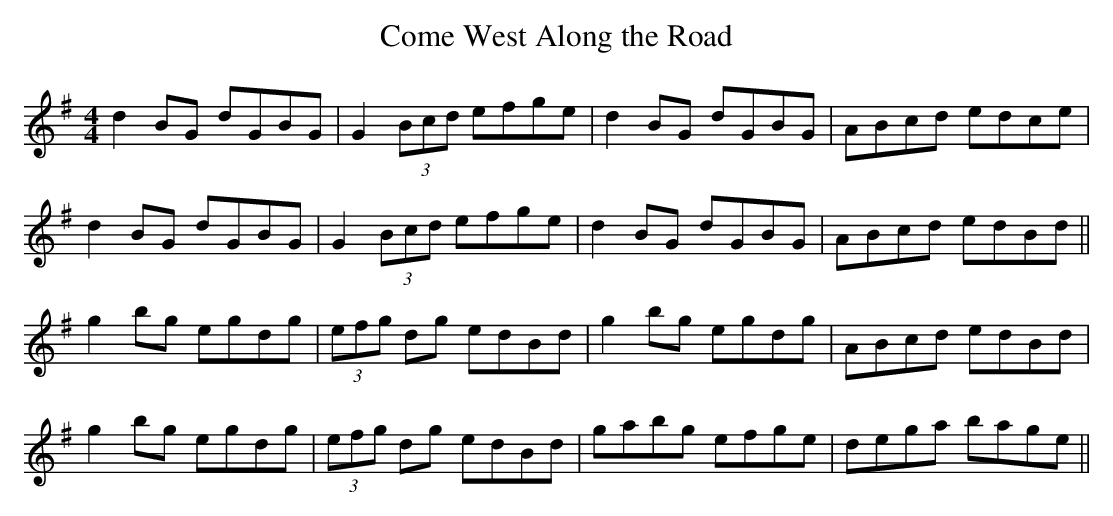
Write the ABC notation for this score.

X:1
T: Come West Along the Road
M: 4/4
L: 1/8
K: G
d2 BG dGBG|G2 (3Bcd efge|d2 BG dGBG|ABcd edce|
d2 BG dGBG|G2 (3Bcd efge|d2 BG dGBG|ABcd edBd||
g2 bg egdg|(3efg dg edBd|g2 bg egdg|ABcd edBd|
g2 bg egdg|(3efg dg edBd|gabg efge|dega bage||
